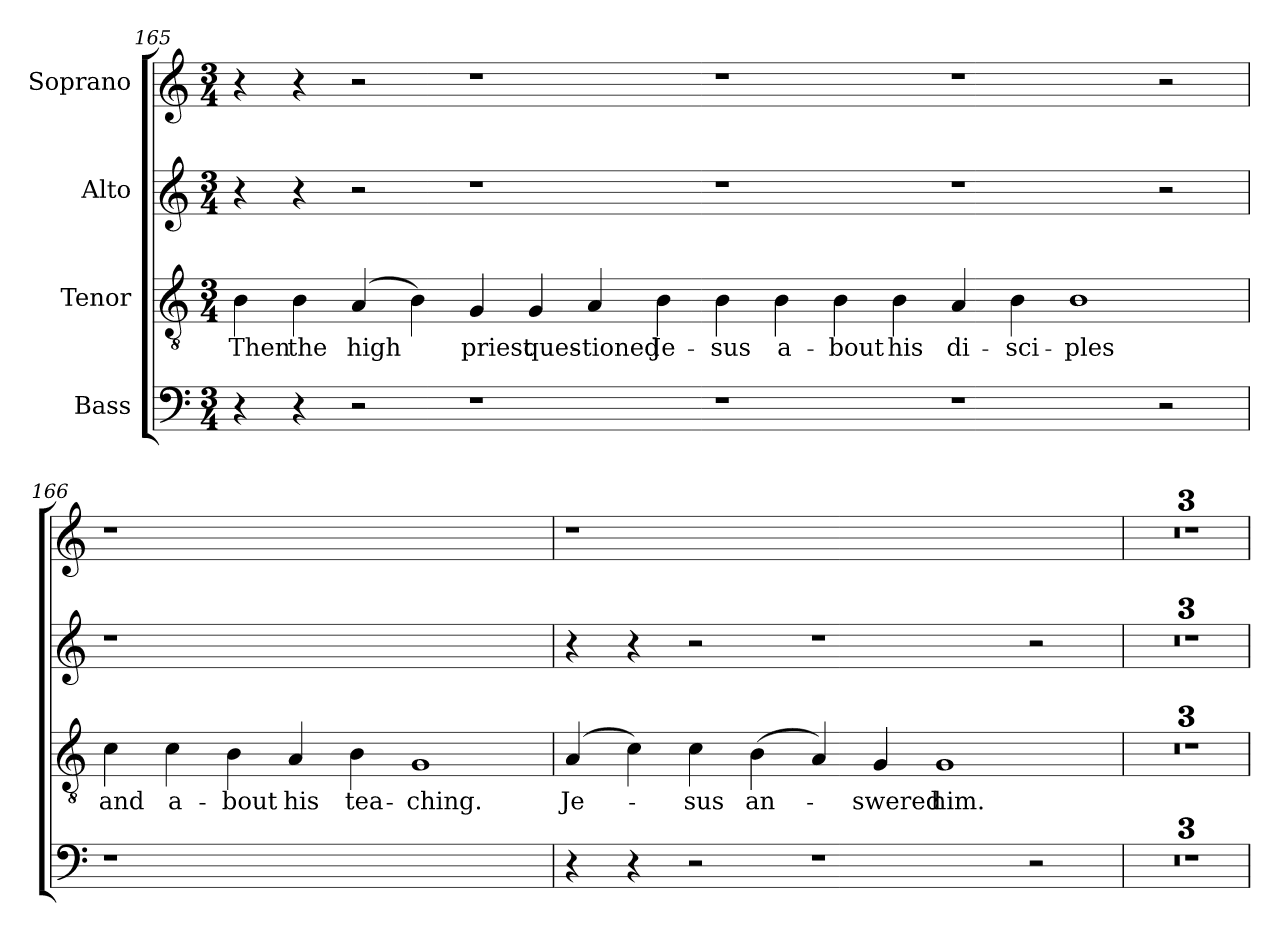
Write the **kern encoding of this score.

**kern	**kern	**text	**kern	**kern
*part4	*part3	*part3	*part2	*part1
*staff4	*staff3	*staff3	*staff2	*staff1
*I"Bass	*I"Tenor	*	*I"Alto	*I"Soprano
!!LO:LB:g=z
*clefF4	*clefGv2	*	*clefG2	*clefG2
*	*ITrd7c12	*	*	*
*k[]	*k[]	*	*k[]	*k[]
*C:	*C:	*	*C:	*C:
*M3/4	*M3/4	*	*M3/4	*M3/4
=165	=165	=165	=165	=165
!	!	!LO:LY:b:color=#000000	!	!
4r	4BBi\	Then	4r	4r
!	!	!LO:LY:b:color=#000000	!	!
4r	4BBi\	the	4r	4r
!	!	!LO:LY:b:color=#000000	!	!
2r	(4AAi/	high	2r	2r
.	4BBi\)	.	.	.
!	!	!LO:LY:b:color=#000000	!	!
1r	4GGi/	priest	1r	1r
!	!	!LO:LY:b:color=#000000	!	!
.	4GGi/	ques-	.	.
!	!	!LO:LY:b:color=#000000	!	!
.	4AAi/	-tioned	.	.
!	!	!LO:LY:b:color=#000000	!	!
.	4BBi\	Je-	.	.
!	!	!LO:LY:b:color=#000000	!	!
1r	4BBi\	-sus	1r	1r
!	!	!LO:LY:b:color=#000000	!	!
.	4BBi\	a-	.	.
!	!	!LO:LY:b:color=#000000	!	!
.	4BBi\	-bout	.	.
!	!	!LO:LY:b:color=#000000	!	!
.	4BBi\	his	.	.
!	!	!LO:LY:b:color=#000000	!	!
1r	4AAi/	di-	1r	1r
!	!	!LO:LY:b:color=#000000	!	!
.	4BBi\	-sci-	.	.
!	!	!LO:LY:b:color=#000000	!	!
.	1BBi	-ples	.	.
2r	.	.	2r	2r
=166	=166	=166	=166	=166
!LO:N:vis=1	!	!	!	!
!	!	!LO:LY:b:color=#000000	!LO:N:vis=1	!LO:N:vis=1
2.r	4Ci\	and	2.r	2.r
!	!	!LO:LY:b:color=#000000	!	!
.	4Ci\	a-	.	.
!	!	!LO:LY:b:color=#000000	!	!
.	4BBi\	-bout	.	.
!	!	!LO:LY:b:color=#000000	!	!
1.ryy	4AAi/	his	1.ryy	1.ryy
!	!	!LO:LY:b:color=#000000	!	!
.	4BBi\	tea-	.	.
!	!	!LO:LY:b:color=#000000	!	!
.	1GGi	-ching.	.	.
!!LO:LB:g=z
=167	=167	=167	=167	=167
!	!	!LO:LY:b:color=#000000	!	!LO:N:vis=1
4r	(4AAi/	Je-	4r	2.r
4r	4Ci\)	.	4r	.
!	!	!LO:LY:b:color=#000000	!	!
2r	4Ci\	-sus	2r	.
!	!	!LO:LY:b:color=#000000	!	!
.	(4BBi\	an-	.	1..ryy
1r	4AAi/)	.	1r	.
!	!	!LO:LY:b:color=#000000	!	!
.	4GGi/	-swered	.	.
!	!	!LO:LY:b:color=#000000	!	!
.	1GGi	him.	.	.
2r	.	.	2r	.
=168	=168	=168	=168	=168
*	*stria0	*	*	*
!LO:N:vis=1	!LO:N:vis=1	!	!LO:N:vis=1	!LO:N:vis=1
2.r	2.r	.	2.r	2.r
=169	=169	=169	=169	=169
!LO:N:vis=1	!LO:N:vis=1	!	!LO:N:vis=1	!LO:N:vis=1
2.r	2.r	.	2.r	2.r
=170	=170	=170	=170	=170
!LO:N:vis=1	!LO:N:vis=1	!	!LO:N:vis=1	!LO:N:vis=1
2.r	2.r	.	2.r	2.r
=	=	=	=	=
*-	*-	*-	*-	*-
